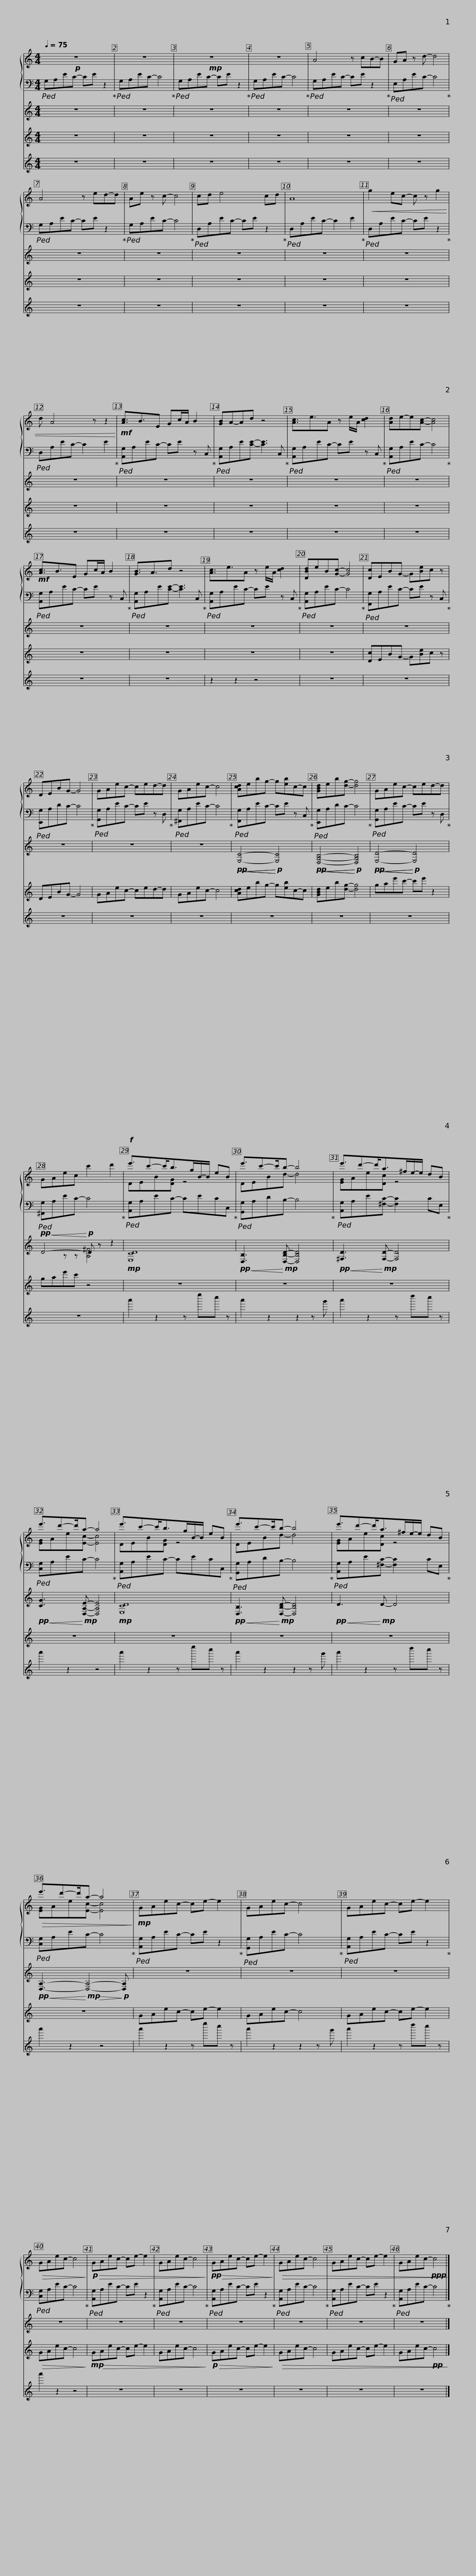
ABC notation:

X:1
%%score { ( 1 3 ) | 2 } ( 4 5 ) 6 7
L:1/8
Q:1/4=75
M:4/4
I:linebreak $
K:C
V:1 treble
V:3 treble
V:2 bass
V:4 treble
V:5 treble
V:6 treble
V:7 treble transpose=24
V:1
!p! z8 | z8 |!mp! z8 | z8 | A4 z cB-B |$ %5
 GA z d- d4 | A4 z ed-d | Ae z c- c4 | cd e4 cd | A8 |$ %10
!<(! g2 ec- c z g2 | d A4 z z2!<)! |!mf! [Ac]3/2B3/2E Gc/A/ B2 | [GB]A-Ad z4 |$ [Ac]3/2e3/2A z e/A/ [cd]2 | %15
 [Ad]e-e[Ac]- [Ac]4 |!mf! [Ac]3/2B3/2E Gc/A/ B2 | [GB]3/2A3/2d z4 |$ [Ac]3/2e3/2A z e/A/ [cd]2 | [DBd]eB[Gc]- [Gc]4 | %20
 [Dc]EBG- G[Be]c z | DEBG- G4 | GAec- ced-d |$ GAec- c4 | [Acd]ebg- g[eb]c-c | %25
 [GBd]eb[dg]- [dg]4 | GAec- ced-d | GAec c'2 d'2 |$!f! e'3/2c'-c'<bg/B/-B/ eB | e'3/2c'-c'/b- b4 | %30
 e'3/2d'-d'<a^f/e/-e/ dB |$ e'3/2d'-d'/a- a4 | e'3/2c'-c'<bg/B/-B/ eB | e'3/2c'-c'/b- b4 |$ e'3/2d'-d'<a^f/e/-e/ dB | %35
!>(! e'3/2d'-d'/a- a4!>)! |!mp! GAec- ce- e2 | GAec- c4 |$ GAec- ce- e2 |!>(! GAec- c4!>)! | %40
!p!!>(! GAec- ce- e2 | GAec- c4!>)! |!pp!!>(! GAec- ce- e2!>)! |$!>(! GAec- c4 | GAec- ce- e2 | %45
 GAec-!ppp! c4!>)! |] %46
V:2
!ped! G,A,EC- CE z2!ped-up! |!ped! G,A,EC- C4!ped-up! |!ped! G,A,EC- CE z2!ped-up! |!ped! G,A,EC- C4!ped-up! |!ped! G,A,EC- CE z2!ped-up! |$ %5
!ped! E,A,EC- C4!ped-up! |!ped! G,A,EC- CE z2!ped-up! |!ped! G,A,EC- C4!ped-up! |!ped! D,A,EC- CE z2!ped-up! |!ped! D,A,EC- C2 E2!ped-up! |$ %10
!ped! D,A,EC- CE z2!ped-up! |!ped! D,A,EC- C2 E2!ped-up! |!ped! [A,,G,]A,EC- CE z C,!ped-up! |!ped! [A,,G,]A,E[CE]- [CE]3 C,!ped-up! |$!ped! [A,,G,]A,EC- CE z C,!ped-up! | %15
!ped! [A,,G,]A,EC- C4!ped-up! |!ped! [A,,G,]A,EC- CE z C,!ped-up! |!ped! [A,,G,]A,E[CE]- [CE]3 C,!ped-up! |$!ped! [A,,G,]A,EC- CE z C,!ped-up! |!ped! [A,,G,]A,EC- C4!ped-up! | %20
!ped! [F,,G,]A,EC- CE z C,!ped-up! |!ped! [E,,G,]A,DC- C4!ped-up! |!ped! [G,,G,]A,EC- CE z D,!ped-up! |$!ped! [^F,,G,]A,EC- C4!ped-up! |!ped! [F,,G,]A,EC- CE z C,!ped-up! | %25
!ped! [E,,G,]A,DC- C4!ped-up! |!ped! [G,,G,]A,EC- CE z D,!ped-up! |!ped! [^F,,G,]A,EC- C4!ped-up! |$!ped! [A,,G,]A,EC- CECC,!ped-up! |!ped! [G,,G,]A,DB,- B,4!ped-up! | %30
!ped! [A,,G,]A,E[^F,C]- [F,C]2 CE,!ped-up! |$!ped! [C,G,]A,EC- C4!ped-up! |!ped! [A,,G,]A,EC- CECC,!ped-up! |!ped! [G,,G,]A,DB,- B,4!ped-up! |$!ped! [A,,G,]A,E[^F,C]- [F,C]2 CE,!ped-up! | %35
!ped! [C,G,]A,EC- C4!ped-up! |!ped! [A,,G,]A,EC- CE z2!ped-up! |!ped! [G,,G,]A,EC- C4!ped-up! |$!ped! [A,,G,]A,EC- CE z2!ped-up! |!ped! [C,G,]A,EC- C4!ped-up! | %40
!ped! [A,,G,]A,EC- CE z2!ped-up! |!ped! [A,,G,]A,EC- C4!ped-up! |!ped! [A,,G,]A,EC- CE z2!ped-up! |$!ped! [A,,G,]A,EC- C4!ped-up! |!ped! [A,,G,]A,EC- CE z2!ped-up! | %45
!ped! [A,,G,]A,EC- C4!ped-up! |] %46
V:3
 x8 | x8 | x8 | x8 | x8 |$ %5
 x8 | x8 | x8 | x8 | x8 |$ %10
 x8 | x8 | x8 | x8 |$ x8 | %15
 x8 | x8 | x8 |$ x8 | x8 | %20
 x8 | x8 | x8 |$ x8 | x8 | %25
 x8 | x8 | x8 |$ DEB[DG] z4 | DEBd- d4 | %30
 [EG]Ae[Dc] z4 |$ [EG]Ae[Ec]- [Ec]4 | DEB[DG] z4 | DEBd- d4 |$ [EG]Ae[Dc] z4 | %35
 [EG]Ae[Ec]- [Ec]4 | x8 | x8 |$ x8 | x8 | %40
 x8 | x8 | x8 |$ x8 | x8 | %45
 x8 |] %46
V:4
 z8 | z8 | z8 | z8 | z8 |$ %5
 z8 | z8 | z8 | z8 | z8 |$ %10
 z8 | z8 | z8 | z8 |$ z8 | %15
 z8 | z8 | z8 |$ z8 | z8 | %20
 z8 | z8 | z8 |$ z8 |!pp!!<(!!<(! [E,C]4-!<)!!<)!!p! [E,C]4 | %25
!pp!!<(!!<(! [D,G,B,]4-!<)!!<)!!p! [D,G,B,]4 |!pp!!<(!!<(! [E,D]4-!<)!!<)!!p! [E,D]4 |!pp!!<(! D4-!<)!!p! D z z2 |$!mp! [E,CD]8 |!pp!!<(! [D,B,]3!<)!!mp! [D,B,D]- [D,B,D]4 | %30
!pp!!<(! [^F,D]3!<)!!mp! [F,D]- [F,D]4 |$!pp!!<(! [CG]3!<)!!mp! [D,A,E]- [D,A,E]4 |!mp! [E,CD]8 |!pp!!<(! [D,B,]3!<)!!mp! [D,B,D]- [D,B,D]4 |$!pp!!<(! D3!<)!!mp! D- D4 | %35
!pp!!<(! [D,A,]3-!<)!!mp!!>(! [D,A,]4-!>)!!p! [D,A,] | z8 | z8 |$ z8 | z8 | %40
 z8 | z8 | z8 |$ z8 | z8 | %45
 z8 |] %46
V:5
 x8 | x8 | x8 | x8 | x8 |$ %5
 x8 | x8 | x8 | x8 | x8 |$ %10
 x8 | x8 | x8 | x8 |$ x8 | %15
 x8 | x8 | x8 |$ x8 | x8 | %20
 x8 | x8 | x8 |$ x8 | x8 | %25
 x8 | x8 | x2 z z [A,^F]4 |$ x8 | x8 | %30
 x8 |$ x8 | x8 | x8 |$ x8 | %35
 x8 | x8 | x8 |$ x8 | x8 | %40
 x8 | x8 | x8 |$ x8 | x8 | %45
 x8 |] %46
V:6
 z8 | z8 | z8 | z8 | z8 |$ %5
 z8 | z8 | z8 | z8 | z8 |$ %10
 z8 | z8 | z8 | z8 |$ z8 | %15
 z8 | z8 | z8 |$ z8 | z8 | %20
 [Dc]EBG- G[Be]c z | DEBG- G4 | GAec- ced-d |$ GAec- c4 | [Acd]ebg- g[eb]c-c | %25
 [GBd]eb[dg]- [dg]4 | gae'c'- c'e' z2 | gae'c' z4 |$ z8 | z8 | %30
 z8 |$ z8 | z8 | z8 |$ z8 | %35
 z8 | GAec- ce- e2 | GAec- c4 |$ GAec- ce- e2 |!>(! GAec- c4!>)! | %40
!mp!!>(! GAec- ce- e2 | GAec- c4!>)! |!p!!>(! GAec- ce- e2!>)! |$!>(! GAec- c4 | GAec- ce- e2 | %45
 GAec-!pp! c4!>)! |] %46
V:7
 z8 | z8 | z8 | z8 | z8 |$ %5
 z8 | z8 | z8 | z8 | z8 |$ %10
 z8 | z8 | z8 | z8 |$ z8 | %15
 z8 | z8 | z8 |$ z2 z2 z4 | z8 | %20
 z8 | z8 | z8 |$ z8 | z8 | %25
 z8 | z8 | z8 |$ a'2 z2 z e''c'' z | a'2 z2 z2 z g' | %30
 a'2 z2 z d''c'' z |$ a'2 z2 z4 | a'2 z2 z e''c'' z | a'2 z2 z2 z g' |$ a'2 z2 z d''c'' z | %35
 a'2 z2 z4 | a'2 z2 z e''c'' z | a'2 z2 z2 z g' |$ a'2 z2 z d''c'' z | a'2 z2 z4 | %40
 z8 | z8 | z8 |$ z8 | z8 | %45
 z8 |] %46
